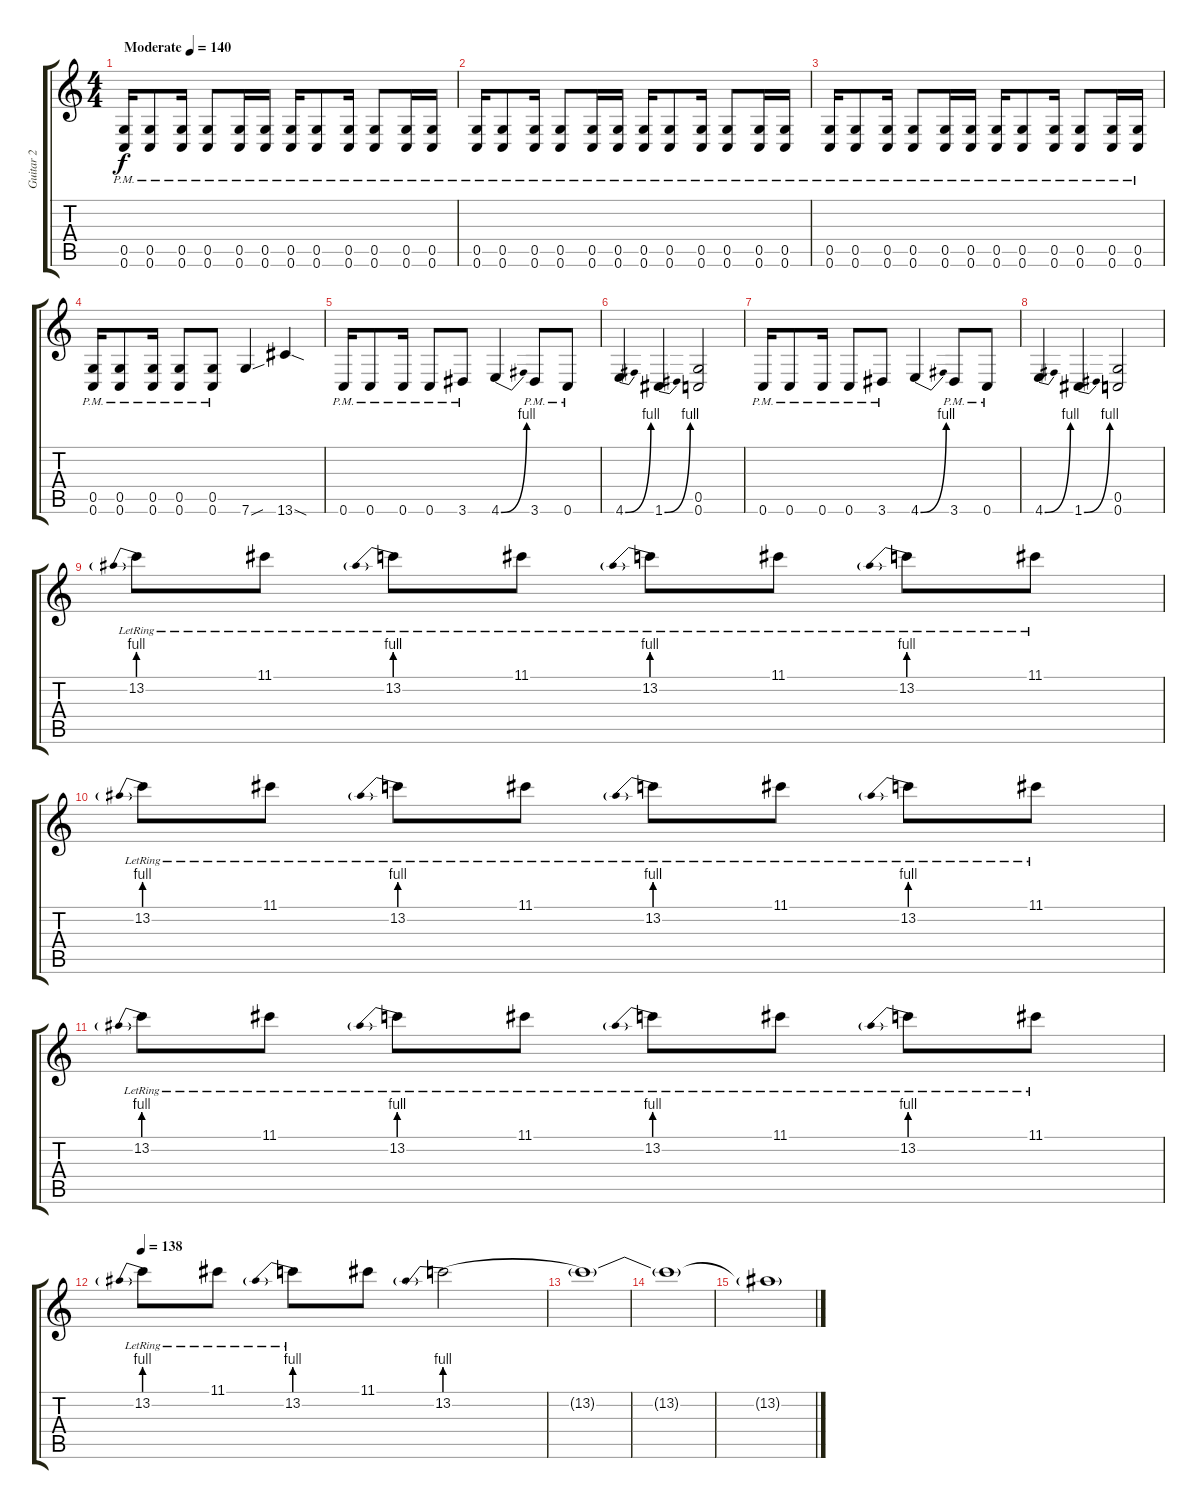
\track ("Guitar 2" "Guitar 2") {instrument distortionguitar}
\staff {score tabs}
\tuning (D4 A3 F3 C3 G2 C2) {hide}
\ts (4 4)
\tempo (140 "Moderate")
\clef g2
\ks c
(0.5{pm} 0.6{pm}).16{dy f instrument distortionguitar} (0.5{pm} 0.6{pm}).8 (0.5{pm} 0.6{pm}).16 (0.5{pm} 0.6{pm}).8 (0.5{pm} 0.6{pm}).16 (0.5{pm} 0.6{pm}).16 (0.5{pm} 0.6{pm}).16 (0.5{pm} 0.6{pm}).8 (0.5{pm} 0.6{pm}).16 (0.5{pm} 0.6{pm}).8 (0.5{pm} 0.6{pm}).16 (0.5{pm} 0.6{pm}).16 |
(0.5{pm} 0.6{pm}).16 (0.5{pm} 0.6{pm}).8 (0.5{pm} 0.6{pm}).16 (0.5{pm} 0.6{pm}).8 (0.5{pm} 0.6{pm}).16 (0.5{pm} 0.6{pm}).16 (0.5{pm} 0.6{pm}).16 (0.5{pm} 0.6{pm}).8 (0.5{pm} 0.6{pm}).16 (0.5{pm} 0.6{pm}).8 (0.5{pm} 0.6{pm}).16 (0.5{pm} 0.6{pm}).16 |
(0.5{pm} 0.6{pm}).16 (0.5{pm} 0.6{pm}).8 (0.5{pm} 0.6{pm}).16 (0.5{pm} 0.6{pm}).8 (0.5{pm} 0.6{pm}).16 (0.5{pm} 0.6{pm}).16 (0.5{pm} 0.6{pm}).16 (0.5{pm} 0.6{pm}).8 (0.5{pm} 0.6{pm}).16 (0.5{pm} 0.6{pm}).8 (0.5{pm} 0.6{pm}).16 (0.5{pm} 0.6{pm}).16 |
(0.5{pm} 0.6{pm}).16 (0.5{pm} 0.6{pm}).8 (0.5{pm} 0.6{pm}).16 (0.5{pm} 0.6{pm}).8 (0.5{pm} 0.6{pm}).8 7.6{sou}.4 13.6{sod}.4 |
0.6{pm}.16 0.6{pm}.8 0.6{pm}.16 0.6{pm}.8 3.6{pm}.8 4.6{be (bend 0 0 60 4)}.4 3.6{pm}.8 0.6{pm}.8 |
4.6{be (bend 0 0 60 4)}.4 1.6{be (bend 0 0 60 4)}.4 (0.5 0.6).2 |
0.6{pm}.16 0.6{pm}.8 0.6{pm}.16 0.6{pm}.8 3.6{pm}.8 4.6{be (bend 0 0 60 4)}.4 3.6{pm}.8 0.6{pm}.8 |
4.6{be (bend 0 0 60 4)}.4 1.6{be (bend 0 0 60 4)}.4 (0.5 0.6).2 |
13.2{be (prebend 0 4 60 4) lr}.8{volume 12} 11.1{lr}.8 13.2{be (prebend 0 4 60 4) lr}.8 11.1{lr}.8 13.2{be (prebend 0 4 60 4) lr}.8 11.1{lr}.8 13.2{be (prebend 0 4 60 4) lr}.8 11.1{lr}.8 |
13.2{be (prebend 0 4 60 4) lr}.8 11.1{lr}.8 13.2{be (prebend 0 4 60 4) lr}.8 11.1{lr}.8 13.2{be (prebend 0 4 60 4) lr}.8 11.1{lr}.8 13.2{be (prebend 0 4 60 4) lr}.8 11.1{lr}.8 |
13.2{be (prebend 0 4 60 4) lr}.8 11.1{lr}.8 13.2{be (prebend 0 4 60 4) lr}.8 11.1{lr}.8 13.2{be (prebend 0 4 60 4) lr}.8 11.1{lr}.8 13.2{be (prebend 0 4 60 4) lr}.8 11.1{lr}.8 |
\tempo 138
13.2{be (prebend 0 4 60 4) lr}.8 11.1{lr}.8 13.2{be (prebend 0 4 60 4) lr}.8 11.1.8 13.2{be (prebend 0 4 60 4)}.2 |
13.2{t}.1{volume 2} |
13.2{t}.1 |
13.2{t}.1
